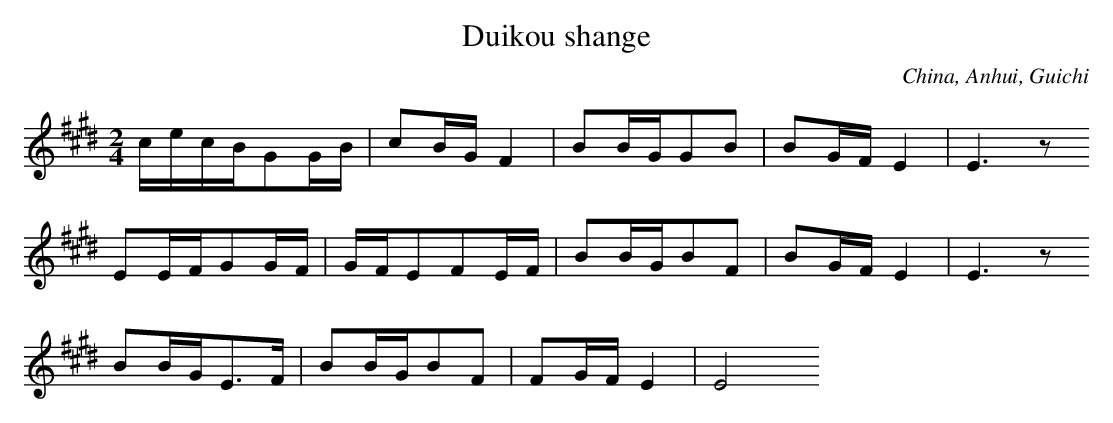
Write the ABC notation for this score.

X:1
T: Duikou shange
O: China, Anhui, Guichi
M: 2/4
L: 1/16
K: E
cecBG2GB | c2BGF4 | B2BGG2B2 | B2GFE4 | E6z2
E2EFG2GF | GFE2F2EF | B2BGB2F2 | B2GFE4 | E6z2
B2BGE3F | B2BGB2F2 | F2GFE4 | E8
